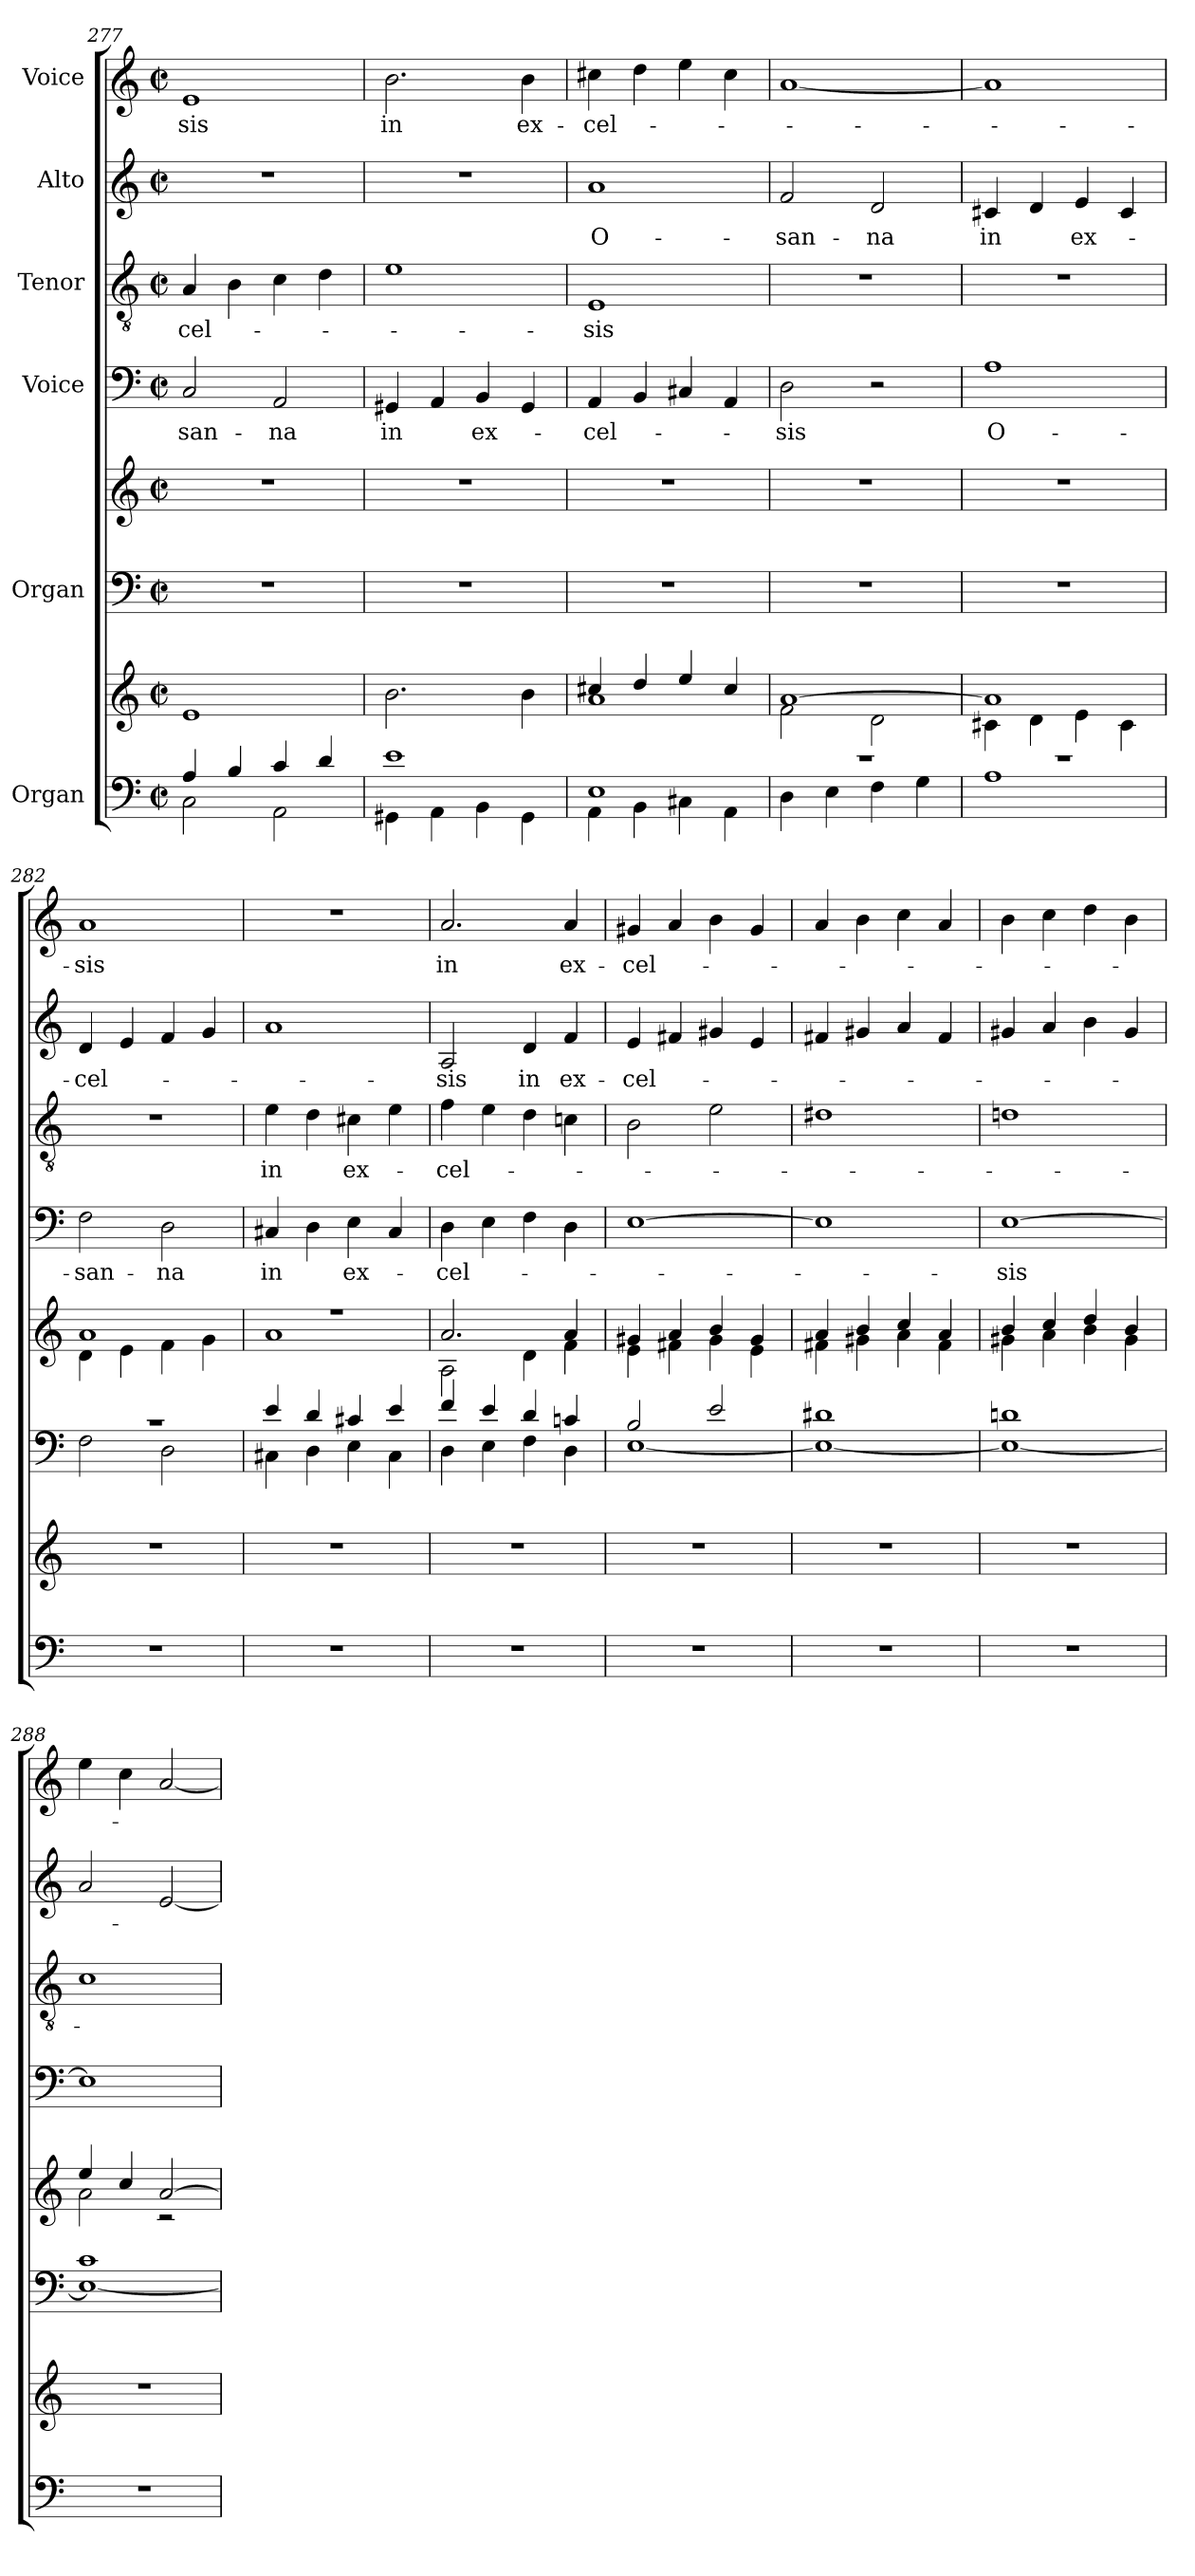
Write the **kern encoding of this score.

**kern	**kern	**kern	**kern	**kern	**text	**kern	**text	**kern	**text	**kern	**text
*part6	*part6	*part5	*part5	*part4	*part4	*part3	*part3	*part2	*part2	*part1	*part1
*staff8	*staff7	*staff6	*staff5	*staff4	*staff4	*staff3	*staff3	*staff2	*staff2	*staff1	*staff1
*I"Organ	*	*I"Organ	*	*I"Voice	*	*I"Tenor	*	*I"Alto	*	*I"Voice	*
*clefF4	*clefG2	*clefF4	*clefG2	*clefF4	*	*clefGv2	*	*clefG2	*	*clefG2	*
*k[]	*k[]	*k[]	*k[]	*k[]	*	*k[]	*	*k[]	*	*k[]	*
*M2/2	*M2/2	*M2/2	*M2/2	*M2/2	*	*M2/2	*	*M2/2	*	*M2/2	*
*met(c|)	*met(c|)	*met(c|)	*met(c|)	*met(c|)	*	*met(c|)	*	*met(c|)	*	*met(c|)	*
=277	=277	=277	=277	=277	=277	=277	=277	=277	=277	=277	=277
*^	*	*	*	*	*	*	*	*	*	*	*
!	!	!	!	!	!	!LO:LY:b	!	!LO:LY:b	!	!	!	!LO:LY:b
4A/	2C\	1e	1r	1r	2C/	-san-	4A/	-cel-	1r	.	1e	-sis
4B/	.	.	.	.	.	.	4B\	.	.	.	.	.
!	!	!	!	!	!	!LO:LY:b	!	!	!	!	!	!
4c/	2AA\	.	.	.	2AA/	-na	4c\	.	.	.	.	.
4d/	.	.	.	.	.	.	4d\	.	.	.	.	.
=278	=278	=278	=278	=278	=278	=278	=278	=278	=278	=278	=278	=278
!	!	!	!	!	!	!LO:LY:b	!	!	!	!	!	!LO:LY:b
1e	4GG#X\	2.b\	1r	1r	4GG#X/	in	1e	.	1r	.	2.b\	in
.	4AA\	.	.	.	4AA/	.	.	.	.	.	.	.
!	!	!	!	!	!	!LO:LY:b	!	!	!	!	!	!
.	4BB\	.	.	.	4BB/	ex-	.	.	.	.	.	.
!	!	!	!	!	!	!	!	!	!	!	!	!LO:LY:b
.	4GG#\	4b\	.	.	4GG#/	.	.	.	.	.	4b\	ex-
=279	=279	=279	=279	=279	=279	=279	=279	=279	=279	=279	=279	=279
*	*	*^	*	*	*	*	*	*	*	*	*	*
!	!	!	!	!	!	!	!LO:LY:b	!	!LO:LY:b	!	!LO:LY:b	!	!LO:LY:b
1E	4AA\	4cc#X/	1a	1r	1r	4AA/	-cel-	1E	sis	1a	O-	4cc#X\	-cel-
.	4BB\	4dd/	.	.	.	4BB/	.	.	.	.	.	4dd\	.
.	4C#X\	4ee/	.	.	.	4C#X/	.	.	.	.	.	4ee\	.
.	4AA\	4cc#/	.	.	.	4AA/	.	.	.	.	.	4cc#\	.
=280	=280	=280	=280	=280	=280	=280	=280	=280	=280	=280	=280	=280	=280
!	!	!	!	!	!	!	!LO:LY:b	!	!	!	!LO:LY:b	!	!
1r	4D\	[1a	2f\	1r	1r	2D\	-sis	1r	.	2f/	-san-	[1a	.
.	4E\	.	.	.	.	.	.	.	.	.	.	.	.
!	!	!	!	!	!	!	!	!	!	!	!LO:LY:b	!	!
.	4F\	.	2d\	.	.	2r	.	.	.	2d/	-na	.	.
.	4G\	.	.	.	.	.	.	.	.	.	.	.	.
=281	=281	=281	=281	=281	=281	=281	=281	=281	=281	=281	=281	=281	=281
!	!	!	!	!	!	!	!LO:LY:b	!	!	!	!LO:LY:b	!	!
1r	1A	1a]	4c#X\	1r	1r	1A	O-	1r	.	4c#X/	in	1a]	.
.	.	.	4d\	.	.	.	.	.	.	4d/	.	.	.
!	!	!	!	!	!	!	!	!	!	!	!LO:LY:b	!	!
.	.	.	4e\	.	.	.	.	.	.	4e/	ex-	.	.
.	.	.	4c#\	.	.	.	.	.	.	4c#/	.	.	.
*v	*v	*	*	*	*	*	*	*	*	*	*	*	*
!!LO:PB:g=z
=282	=282	=282	=282	=282	=282	=282	=282	=282	=282	=282	=282	=282
*	*	*	*^	*^	*	*	*	*	*	*	*	*
!	!	!	!	!	!	!	!	!LO:LY:b	!	!	!	!LO:LY:b	!	!LO:LY:b
*	*v	*v	*	*	*	*	*	*	*	*	*	*	*	*
1r	1r	1r	2F\	1a	4d\	2F\	-san-	1r	.	4d/	-cel-	1a	-sis
.	.	.	.	.	4e\	.	.	.	.	4e/	.	.	.
!	!	!	!	!	!	!	!LO:LY:b	!	!	!	!	!	!
.	.	.	2D\	.	4f\	2D\	-na	.	.	4f/	.	.	.
.	.	.	.	.	4g\	.	.	.	.	4g/	.	.	.
=283	=283	=283	=283	=283	=283	=283	=283	=283	=283	=283	=283	=283	=283
!	!	!	!	!	!	!	!LO:LY:b	!	!LO:LY:b	!	!	!	!
1r	1r	4e/	4C#X\	1r	1a	4C#X/	in	4e\	in	1a	.	1r	.
.	.	4d/	4D\	.	.	4D\	.	4d\	.	.	.	.	.
!	!	!	!	!	!	!	!LO:LY:b	!	!LO:LY:b	!	!	!	!
.	.	4c#X/	4E\	.	.	4E\	ex-	4c#X\	ex-	.	.	.	.
.	.	4e/	4C#\	.	.	4C#/	.	4e\	.	.	.	.	.
=284	=284	=284	=284	=284	=284	=284	=284	=284	=284	=284	=284	=284	=284
!	!	!	!	!	!	!	!LO:LY:b	!	!LO:LY:b	!	!LO:LY:b	!	!LO:LY:b
1r	1r	4f/	4D\	2.a/	2A\	4D\	-cel-	4f\	-cel-	2A/	-sis	2.a/	in
.	.	4e/	4E\	.	.	4E\	.	4e\	.	.	.	.	.
!	!	!	!	!	!	!	!	!	!	!	!LO:LY:b	!	!
.	.	4d/	4F\	.	4d\	4F\	.	4d\	.	4d/	in	.	.
!	!	!	!	!	!	!	!	!	!	!	!LO:LY:b	!	!LO:LY:b
.	.	4cn/	4D\	4a/	4f\	4D\	.	4cn\	.	4f/	ex-	4a/	ex-
=285	=285	=285	=285	=285	=285	=285	=285	=285	=285	=285	=285	=285	=285
!	!	!	!	!	!	!	!	!	!	!	!LO:LY:b	!	!LO:LY:b
1r	1r	2B/	[1E	4g#X/	4e\	[1E	.	2B\	.	4e/	-cel-	4g#X/	-cel-
.	.	.	.	4a/	4f#X\	.	.	.	.	4f#X/	.	4a/	.
.	.	2e/	.	4b/	4g#\	.	.	2e\	.	4g#X/	.	4b\	.
.	.	.	.	4g#/	4e\	.	.	.	.	4e/	.	4g#/	.
=286	=286	=286	=286	=286	=286	=286	=286	=286	=286	=286	=286	=286	=286
1r	1r	1d#X	1E_	4a/	4f#X\	1E]	.	1d#X	.	4f#X/	.	4a/	.
.	.	.	.	4b/	4g#X\	.	.	.	.	4g#X/	.	4b\	.
.	.	.	.	4cc/	4a\	.	.	.	.	4a/	.	4cc\	.
.	.	.	.	4a/	4f#\	.	.	.	.	4f#/	.	4a/	.
=287	=287	=287	=287	=287	=287	=287	=287	=287	=287	=287	=287	=287	=287
!	!	!	!	!	!	!	!LO:LY:b	!	!	!	!	!	!
1r	1r	1dn	1E_	4b/	4g#X\	[1E	-sis	1dn	.	4g#X/	.	4b\	.
.	.	.	.	4cc/	4a\	.	.	.	.	4a/	.	4cc\	.
.	.	.	.	4dd/	4b\	.	.	.	.	4b\	.	4dd\	.
.	.	.	.	4b/	4g#\	.	.	.	.	4g#/	.	4b\	.
=288	=288	=288	=288	=288	=288	=288	=288	=288	=288	=288	=288	=288	=288
1r	1r	1c	1E_	4ee/	2a\	1E]	.	1c	.	2a/	.	4ee\	.
.	.	.	.	4cc/	.	.	.	.	.	.	.	4cc\	.
.	.	.	.	[2a/	2r	.	.	.	.	[2e/	.	[2a/	.
*	*	*v	*v	*	*	*	*	*	*	*	*	*	*
*	*	*	*v	*v	*	*	*	*	*	*	*	*
=	=	=	=	=	=	=	=	=	=	=	=
*-	*-	*-	*-	*-	*-	*-	*-	*-	*-	*-	*-
